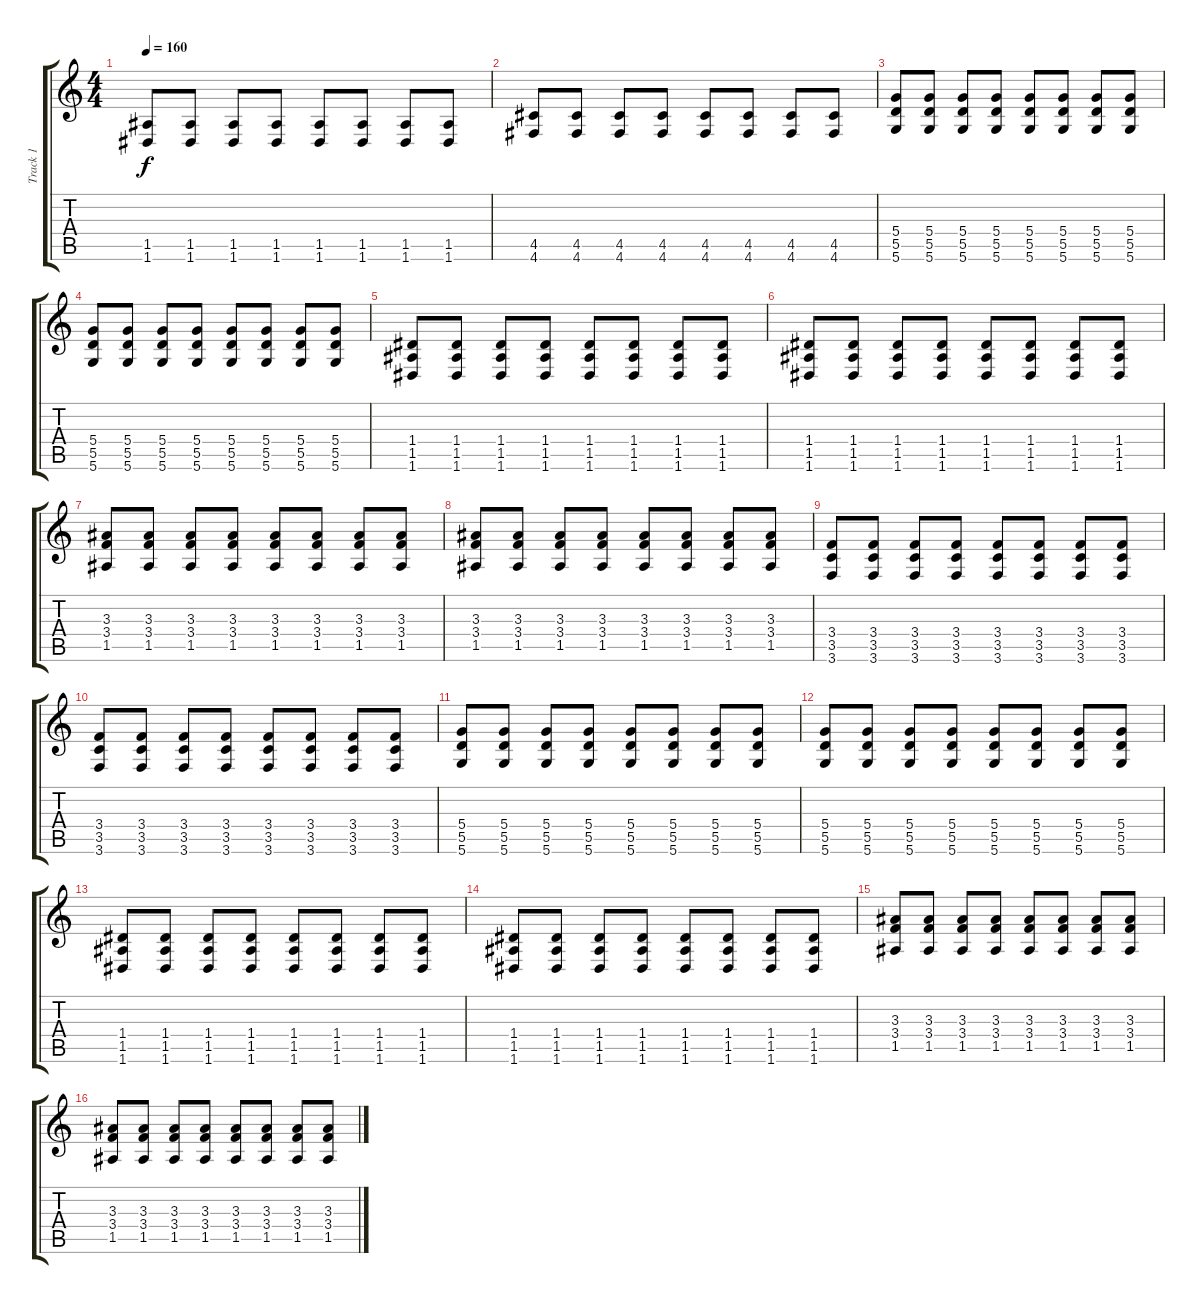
\track ("Track 1" "Track 1") {instrument distortionguitar}
\staff {score tabs}
\tuning (E4 B3 G3 D3 A2 D2) {hide}
\ts (4 4)
\tempo 160
\clef g2
\ks c
(1.5 1.6).8{dy f} (1.5 1.6).8 (1.5 1.6).8 (1.5 1.6).8 (1.5 1.6).8 (1.5 1.6).8 (1.5 1.6).8 (1.5 1.6).8 |
(4.5 4.6).8 (4.5 4.6).8 (4.5 4.6).8 (4.5 4.6).8 (4.5 4.6).8 (4.5 4.6).8 (4.5 4.6).8 (4.5 4.6).8 |
(5.4 5.5 5.6).8 (5.4 5.5 5.6).8 (5.4 5.5 5.6).8 (5.4 5.5 5.6).8 (5.4 5.5 5.6).8 (5.4 5.5 5.6).8 (5.4 5.5 5.6).8 (5.4 5.5 5.6).8 |
(5.4 5.5 5.6).8 (5.4 5.5 5.6).8 (5.4 5.5 5.6).8 (5.4 5.5 5.6).8 (5.4 5.5 5.6).8 (5.4 5.5 5.6).8 (5.4 5.5 5.6).8 (5.4 5.5 5.6).8 |
(1.4 1.5 1.6).8 (1.4 1.5 1.6).8 (1.4 1.5 1.6).8 (1.4 1.5 1.6).8 (1.4 1.5 1.6).8 (1.4 1.5 1.6).8 (1.4 1.5 1.6).8 (1.4 1.5 1.6).8 |
(1.4 1.5 1.6).8 (1.4 1.5 1.6).8 (1.4 1.5 1.6).8 (1.4 1.5 1.6).8 (1.4 1.5 1.6).8 (1.4 1.5 1.6).8 (1.4 1.5 1.6).8 (1.4 1.5 1.6).8 |
(3.3 3.4 1.5).8 (3.3 3.4 1.5).8 (3.3 3.4 1.5).8 (3.3 3.4 1.5).8 (3.3 3.4 1.5).8 (3.3 3.4 1.5).8 (3.3 3.4 1.5).8 (3.3 3.4 1.5).8 |
(3.3 3.4 1.5).8 (3.3 3.4 1.5).8 (3.3 3.4 1.5).8 (3.3 3.4 1.5).8 (3.3 3.4 1.5).8 (3.3 3.4 1.5).8 (3.3 3.4 1.5).8 (3.3 3.4 1.5).8 |
(3.4 3.5 3.6).8 (3.4 3.5 3.6).8 (3.4 3.5 3.6).8 (3.4 3.5 3.6).8 (3.4 3.5 3.6).8 (3.4 3.5 3.6).8 (3.4 3.5 3.6).8 (3.4 3.5 3.6).8 |
(3.4 3.5 3.6).8 (3.4 3.5 3.6).8 (3.4 3.5 3.6).8 (3.4 3.5 3.6).8 (3.4 3.5 3.6).8 (3.4 3.5 3.6).8 (3.4 3.5 3.6).8 (3.4 3.5 3.6).8 |
(5.4 5.5 5.6).8 (5.4 5.5 5.6).8 (5.4 5.5 5.6).8 (5.4 5.5 5.6).8 (5.4 5.5 5.6).8 (5.4 5.5 5.6).8 (5.4 5.5 5.6).8 (5.4 5.5 5.6).8 |
(5.4 5.5 5.6).8 (5.4 5.5 5.6).8 (5.4 5.5 5.6).8 (5.4 5.5 5.6).8 (5.4 5.5 5.6).8 (5.4 5.5 5.6).8 (5.4 5.5 5.6).8 (5.4 5.5 5.6).8 |
(1.4 1.5 1.6).8 (1.4 1.5 1.6).8 (1.4 1.5 1.6).8 (1.4 1.5 1.6).8 (1.4 1.5 1.6).8 (1.4 1.5 1.6).8 (1.4 1.5 1.6).8 (1.4 1.5 1.6).8 |
(1.4 1.5 1.6).8 (1.4 1.5 1.6).8 (1.4 1.5 1.6).8 (1.4 1.5 1.6).8 (1.4 1.5 1.6).8 (1.4 1.5 1.6).8 (1.4 1.5 1.6).8 (1.4 1.5 1.6).8 |
(3.3 3.4 1.5).8 (3.3 3.4 1.5).8 (3.3 3.4 1.5).8 (3.3 3.4 1.5).8 (3.3 3.4 1.5).8 (3.3 3.4 1.5).8 (3.3 3.4 1.5).8 (3.3 3.4 1.5).8 |
(3.3 3.4 1.5).8 (3.3 3.4 1.5).8 (3.3 3.4 1.5).8 (3.3 3.4 1.5).8 (3.3 3.4 1.5).8 (3.3 3.4 1.5).8 (3.3 3.4 1.5).8 (3.3 3.4 1.5).8
